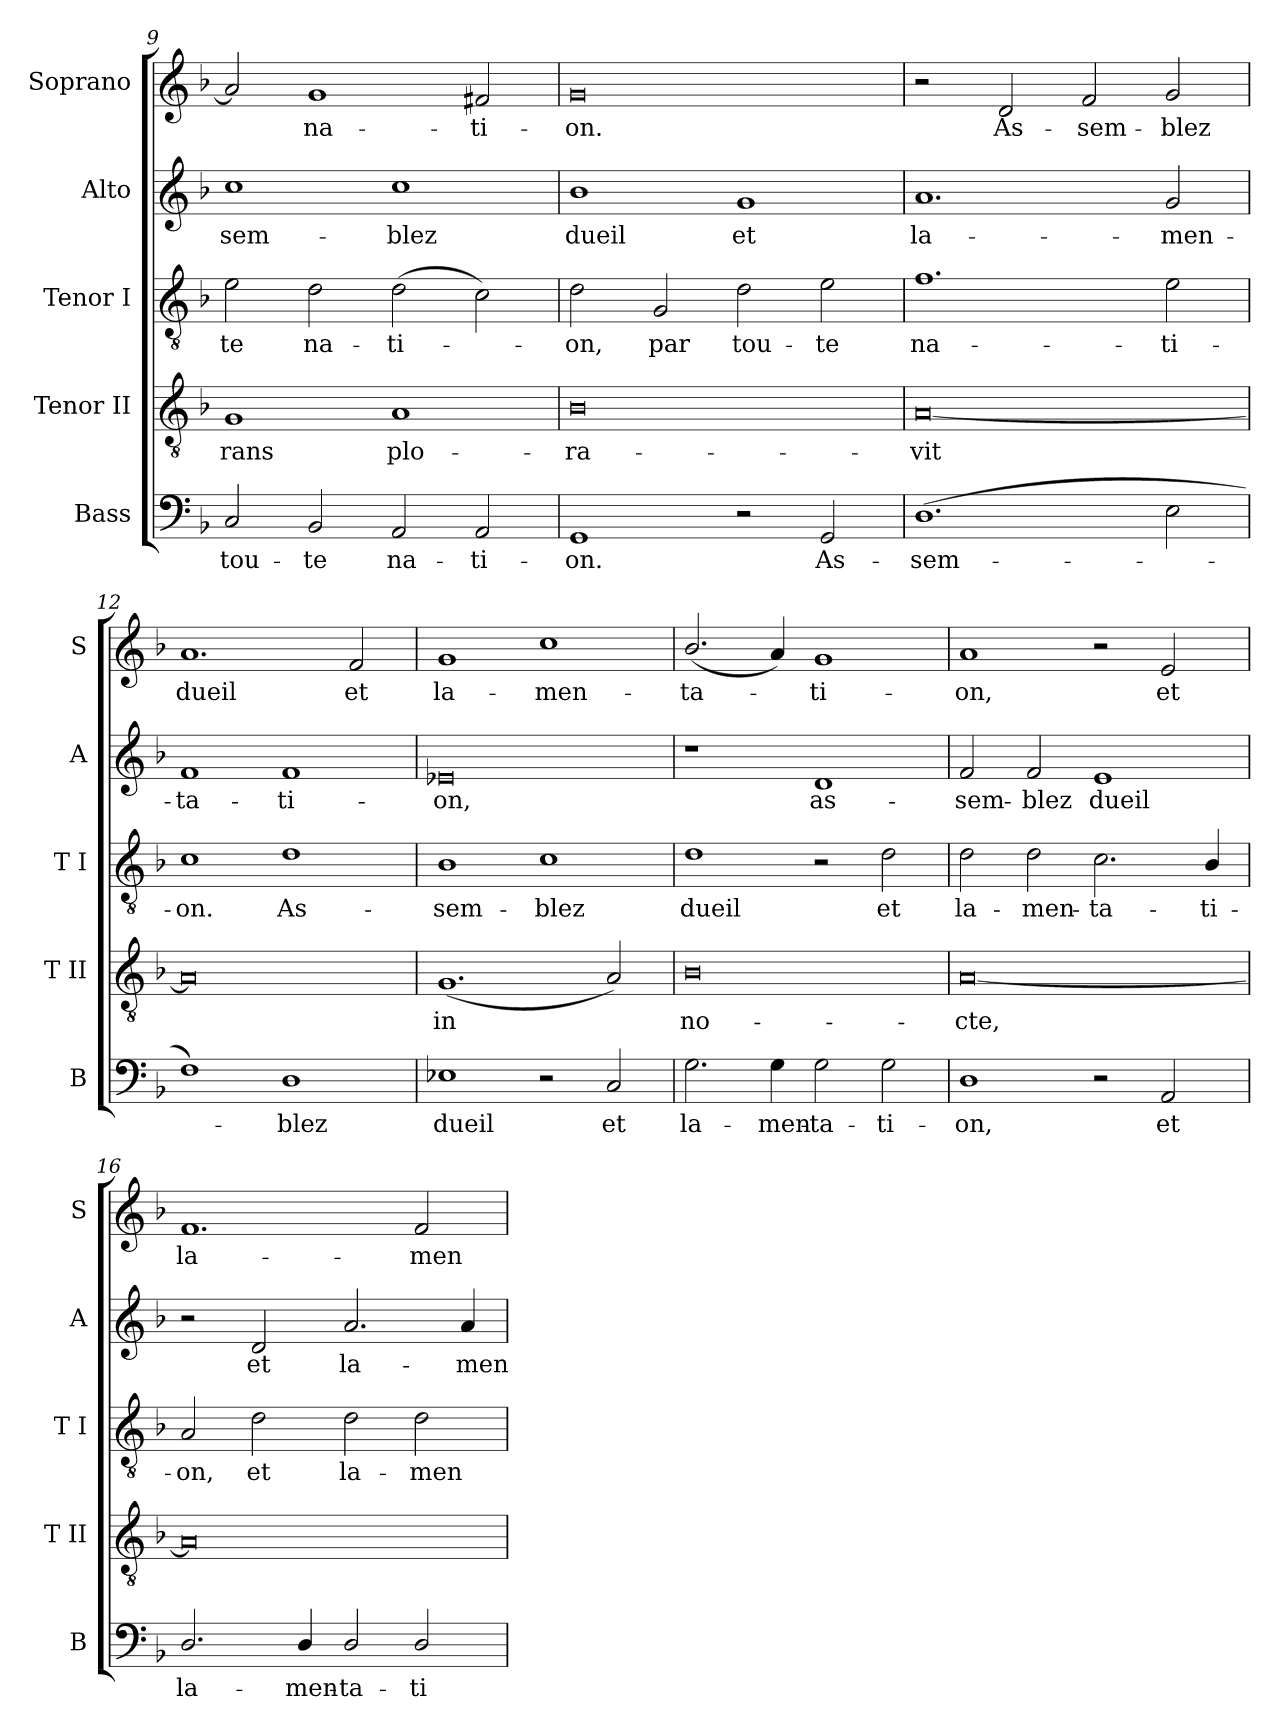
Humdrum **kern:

**kern	**text	**kern	**text	**kern	**text	**kern	**text	**kern	**text
*part5	*part5	*part4	*part4	*part3	*part3	*part2	*part2	*part1	*part1
*staff5	*staff5	*staff4	*staff4	*staff3	*staff3	*staff2	*staff2	*staff1	*staff1
*I"Bass	*	*I"Tenor II	*	*I"Tenor I	*	*I"Alto	*	*I"Soprano	*
*I'B	*	*I'T II	*	*I'T I	*	*I'A	*	*I'S	*
!!LO:PB:g=z
*clefF4	*	*clefGv2	*	*clefGv2	*	*clefG2	*	*clefG2	*
*k[b-]	*	*k[b-]	*	*k[b-]	*	*k[b-]	*	*k[b-]	*
*F:	*	*F:	*	*F:	*	*F:	*	*F:	*
=9	=9	=9	=9	=9	=9	=9	=9	=9	=9
!	!LO:LY:b	!	!LO:LY:b	!	!LO:LY:b	!	!LO:LY:b	!	!
2C/	tou-	1G	rans	2e\	-te	1cc	-sem-	2a/]	.
!	!LO:LY:b	!	!	!	!LO:LY:b	!	!	!	!LO:LY:b
2BB-/	-te	.	.	2d\	na-	.	.	1g	na-
!	!LO:LY:b	!	!LO:LY:b	!	!LO:LY:b	!	!LO:LY:b	!	!
2AA/	na-	1A	plo-	(>2d\	-ti-	1cc	-blez	.	.
!	!LO:LY:b	!	!	!	!	!	!	!	!LO:LY:b
2AA/	-ti-	.	.	2c\)	.	.	.	2f#X/	-ti-
=10	=10	=10	=10	=10	=10	=10	=10	=10	=10
!	!LO:LY:b	!	!LO:LY:b	!	!LO:LY:b	!	!LO:LY:b	!	!LO:LY:b
1GG	-on.	0B-	-ra-	2d\	on,	1b-	dueil	0g	-on.
!	!	!	!	!	!LO:LY:b	!	!	!	!
.	.	.	.	2G/	par	.	.	.	.
!	!	!	!	!	!LO:LY:b	!	!LO:LY:b	!	!
2r	.	.	.	2d\	tou-	1g	et	.	.
!	!LO:LY:b	!	!	!	!LO:LY:b	!	!	!	!
2GG/	As-	.	.	2e\	-te	.	.	.	.
=11	=11	=11	=11	=11	=11	=11	=11	=11	=11
!	!LO:LY:b	!	!LO:LY:b	!	!LO:LY:b	!	!LO:LY:b	!	!
(>1.D	-sem-	[0A	-vit	1.f	na-	1.a	la-	2r	.
!	!	!	!	!	!	!	!	!	!LO:LY:b
.	.	.	.	.	.	.	.	2d/	As-
!	!	!	!	!	!	!	!	!	!LO:LY:b
.	.	.	.	.	.	.	.	2f/	-sem-
!	!	!	!	!	!LO:LY:b	!	!LO:LY:b	!	!LO:LY:b
2E\	.	.	.	2e\	-ti-	2g/	-men-	2g/	-blez
=12	=12	=12	=12	=12	=12	=12	=12	=12	=12
!	!	!	!	!	!LO:LY:b	!	!LO:LY:b	!	!LO:LY:b
1F)	.	0A]	.	1c	-on.	1f	-ta-	1.a	dueil
!	!LO:LY:b	!	!	!	!LO:LY:b	!	!LO:LY:b	!	!
1D	blez	.	.	1d	As-	1f	-ti-	.	.
!	!	!	!	!	!	!	!	!	!LO:LY:b
.	.	.	.	.	.	.	.	2f/	et
=13	=13	=13	=13	=13	=13	=13	=13	=13	=13
!	!LO:LY:b	!	!LO:LY:b	!	!LO:LY:b	!	!LO:LY:b	!	!LO:LY:b
1E-X	dueil	(<1.G	in	1B-	-sem-	0e-X	-on,	1g	la-
!	!	!	!	!	!LO:LY:b	!	!	!	!LO:LY:b
2r	.	.	.	1c	-blez	.	.	1cc	-men-
!	!LO:LY:b	!	!	!	!	!	!	!	!
2C/	et	2A/)	.	.	.	.	.	.	.
=14	=14	=14	=14	=14	=14	=14	=14	=14	=14
!	!LO:LY:b	!	!LO:LY:b	!	!LO:LY:b	!	!	!	!LO:LY:b
2.G\	la-	0B-	no-	1d	dueil	1r	.	(<2.b-/	-ta-
!	!LO:LY:b	!	!	!	!	!	!	!	!
4G\	-men-	.	.	.	.	.	.	4a/)	.
!	!LO:LY:b	!	!	!	!	!	!LO:LY:b	!	!LO:LY:b
2G\	-ta-	.	.	2r	.	1d	as-	1g	ti-
!	!LO:LY:b	!	!	!	!LO:LY:b	!	!	!	!
2G\	-ti-	.	.	2d\	et	.	.	.	.
!!LO:LB:g=z
=15	=15	=15	=15	=15	=15	=15	=15	=15	=15
!	!LO:LY:b	!	!LO:LY:b	!	!LO:LY:b	!	!LO:LY:b	!	!LO:LY:b
1D	-on,	[0A	-cte,	2d\	la-	2f/	-sem-	1a	-on,
!	!	!	!	!	!LO:LY:b	!	!LO:LY:b	!	!
.	.	.	.	2d\	-men-	2f/	-blez	.	.
!	!	!	!	!	!LO:LY:b	!	!LO:LY:b	!	!
2r	.	.	.	2.c\	-ta-	1e	dueil	2r	.
!	!LO:LY:b	!	!	!	!	!	!	!	!LO:LY:b
2AA/	et	.	.	.	.	.	.	2e/	et
!	!	!	!	!	!LO:LY:b	!	!	!	!
.	.	.	.	4B-/	-ti-	.	.	.	.
!!LO:LB:g=z
=16	=16	=16	=16	=16	=16	=16	=16	=16	=16
!	!LO:LY:b	!	!	!	!LO:LY:b	!	!	!	!LO:LY:b
2.D/	la-	0A]	.	2A/	-on,	2r	.	1.f	la-
!	!	!	!	!	!LO:LY:b	!	!LO:LY:b	!	!
.	.	.	.	2d\	et	2d/	et	.	.
!	!LO:LY:b	!	!	!	!	!	!	!	!
4D/	-men-	.	.	.	.	.	.	.	.
!	!LO:LY:b	!	!	!	!LO:LY:b	!	!LO:LY:b	!	!
2D/	-ta-	.	.	2d\	la-	2.a/	la-	.	.
!	!LO:LY:b	!	!	!	!LO:LY:b	!	!	!	!LO:LY:b
2D/	-ti-	.	.	2d\	-men-	.	.	2f/	-men-
!	!	!	!	!	!	!	!LO:LY:b	!	!
.	.	.	.	.	.	4a/	-men-	.	.
=	=	=	=	=	=	=	=	=	=
*-	*-	*-	*-	*-	*-	*-	*-	*-	*-
